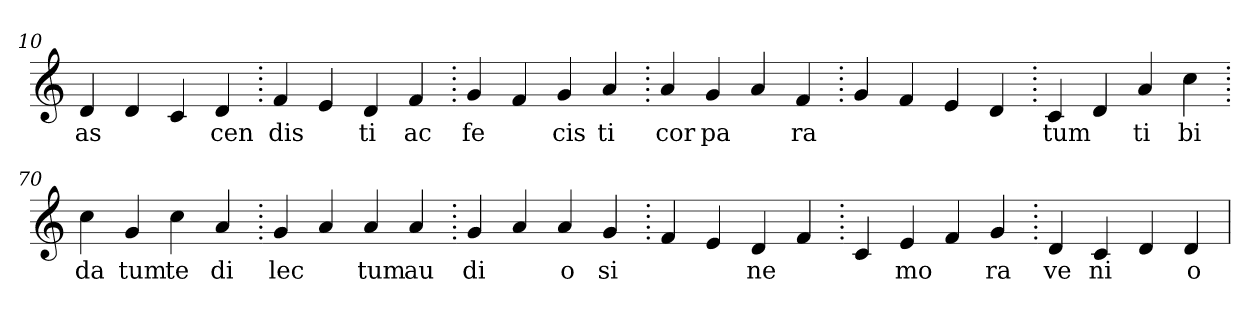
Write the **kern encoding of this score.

**kern	**text
*part1	*part1
*staff1	*staff1
*clefG2	*
=10.	=10.
4d	as
4d	.
4c	.
4d	cen
=20.	=20.
4f	dis
4e	.
4d	ti
4f	ac
=30.	=30.
4g	fe
4f	.
4g	cis
4a	ti
=40.	=40.
4a	cor
4g	pa
4a	.
4f	ra
=50.	=50.
4g	.
4f	.
4e	.
4d	.
=60.	=60.
4c	tum
4d	.
4a	ti
4cc	bi
=70.	=70.
4cc	da
4g	tum
4cc	te
4a	di
=80.	=80.
4g	lec
4a	.
4a	tum
4a	au
=90.	=90.
4g	di
4a	.
4a	o
4g	si
=100.	=100.
4f	.
4e	.
4d	ne
4f	.
=110.	=110.
4c	.
4e	mo
4f	.
4g	ra
=120.	=120.
4d	ve
4c	ni
4d	.
4d	o
=	=
*-	*-
